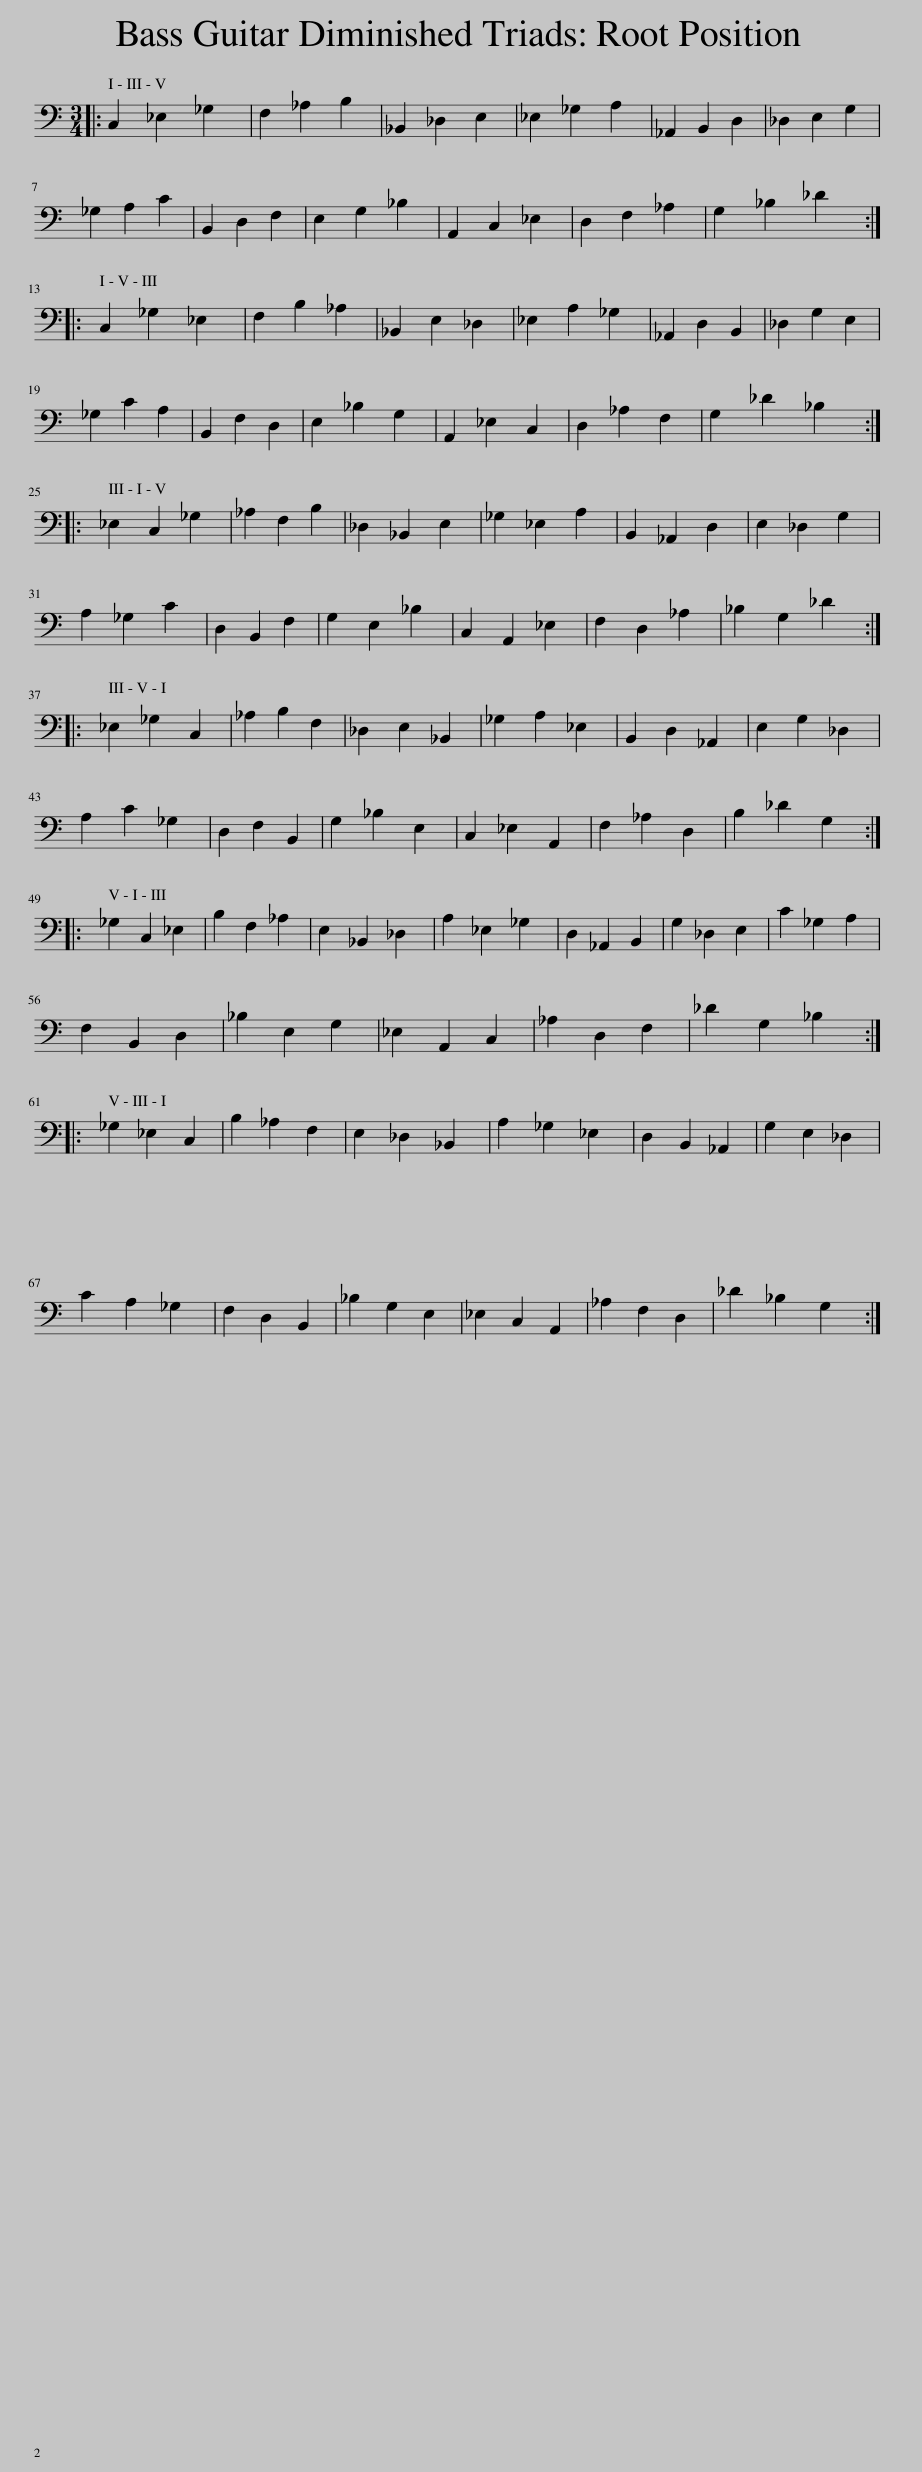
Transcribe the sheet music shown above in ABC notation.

X:1
L:1/8
M:3/4
I:linebreak $
K:C
V:1 bass transpose=-12
V:1
|: C,2 _E,2 _G,2 | F,2 _A,2 B,2 | _B,,2 _D,2 E,2 | _E,2 _G,2 A,2 | _A,,2 B,,2 D,2 | %5
 _D,2 E,2 G,2 |$ _G,2 A,2 C2 | B,,2 D,2 F,2 | E,2 G,2 _B,2 | A,,2 C,2 _E,2 | %10
 D,2 F,2 _A,2 | G,2 _B,2 _D2 ::$ C,2 _G,2 _E,2 | F,2 B,2 _A,2 | _B,,2 E,2 _D,2 | %15
 _E,2 A,2 _G,2 | _A,,2 D,2 B,,2 | _D,2 G,2 E,2 |$ _G,2 C2 A,2 | B,,2 F,2 D,2 | %20
 E,2 _B,2 G,2 | A,,2 _E,2 C,2 | D,2 _A,2 F,2 | G,2 _D2 _B,2 ::$ _E,2 C,2 _G,2 | %25
 _A,2 F,2 B,2 | _D,2 _B,,2 E,2 | _G,2 _E,2 A,2 | B,,2 _A,,2 D,2 | E,2 _D,2 G,2 |$ %30
 A,2 _G,2 C2 | D,2 B,,2 F,2 | G,2 E,2 _B,2 | C,2 A,,2 _E,2 | F,2 D,2 _A,2 | %35
 _B,2 G,2 _D2 ::$ _E,2 _G,2 C,2 | _A,2 B,2 F,2 | _D,2 E,2 _B,,2 | _G,2 A,2 _E,2 | %40
 B,,2 D,2 _A,,2 | E,2 G,2 _D,2 |$ A,2 C2 _G,2 | D,2 F,2 B,,2 | G,2 _B,2 E,2 | %45
 C,2 _E,2 A,,2 | F,2 _A,2 D,2 | B,2 _D2 G,2 ::$ _G,2 C,2 _E,2 | B,2 F,2 _A,2 | %50
 E,2 _B,,2 _D,2 | A,2 _E,2 _G,2 | D,2 _A,,2 B,,2 | G,2 _D,2 E,2 | C2 _G,2 A,2 |$ %55
 F,2 B,,2 D,2 | _B,2 E,2 G,2 | _E,2 A,,2 C,2 | _A,2 D,2 F,2 | _D2 G,2 _B,2 ::$ %60
 _G,2 _E,2 C,2 | B,2 _A,2 F,2 | E,2 _D,2 _B,,2 | A,2 _G,2 _E,2 | D,2 B,,2 _A,,2 | %65
 G,2 E,2 _D,2 |$ C2 A,2 _G,2 | F,2 D,2 B,,2 | _B,2 G,2 E,2 | _E,2 C,2 A,,2 | %70
 _A,2 F,2 D,2 | _D2 _B,2 G,2 :| %72
